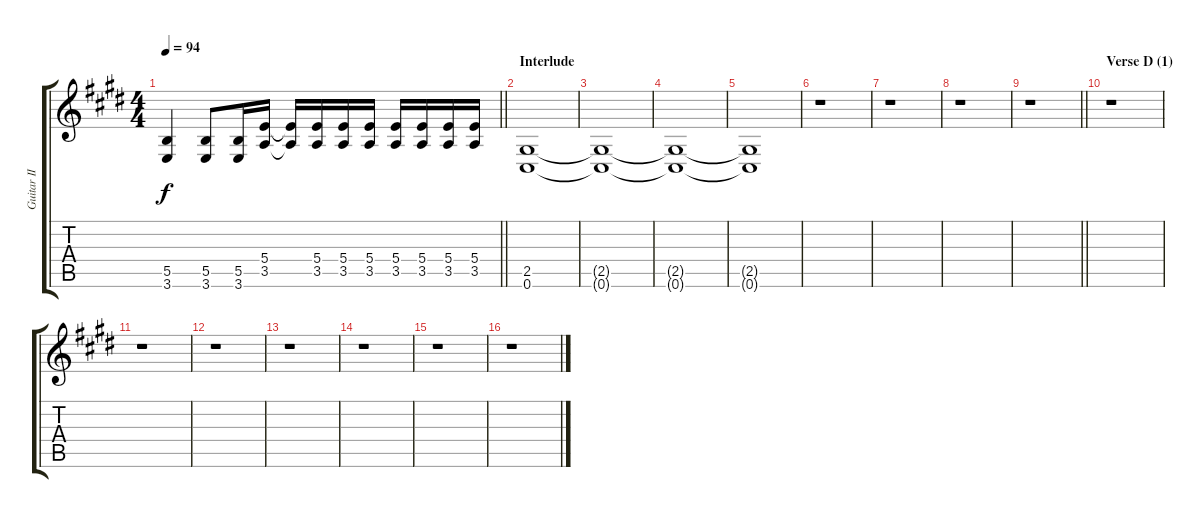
\track ("Guitar II" "Guitar II") {instrument distortionguitar}
\staff {score tabs}
\tuning (Db4 Ab3 E3 B2 Gb2 Db2) {hide}
\ts (4 4)
\tempo 94
\clef g2
\barLineRight lightlight
\ks c#minor
(5.5 3.6).4{dy f} (5.5 3.6).8 (5.5 3.6).16 (5.4 3.5).16 (5.4{t} 3.5{t}).16 (5.4 3.5).16 (5.4 3.5).16 (5.4 3.5).16 (5.4 3.5).16 (5.4 3.5).16 (5.4 3.5).16 (5.4 3.5).16 |
\section ("" "Interlude")
(2.5 0.6).1 |
(2.5{t} 0.6{t}).1 |
(2.5{t} 0.6{t}).1 |
(2.5{t} 0.6{t}).1 |
r.1 |
r.1 |
r.1 |
\barLineRight lightlight
r.1 |
\section ("" "Verse D (1)")
r.1 |
r.1 |
r.1 |
r.1 |
r.1 |
r.1 |
r.1
